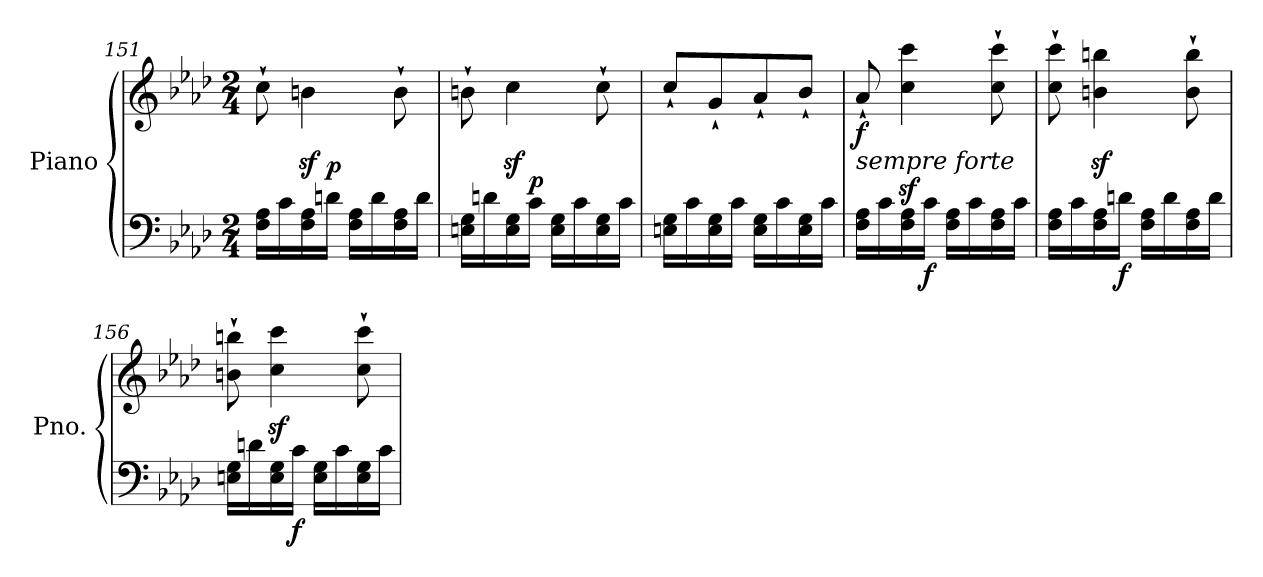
**kern	**kern	**dynam
*part1	*part1	*part1
*staff2	*staff1	*staff1/2
*I"Piano	*	*
*I'Pno.	*	*
*clefF4	*clefG2	*
*k[b-e-a-d-]	*k[b-e-a-d-]	*
*M2/4	*M2/4	*
=151	=151	=151
16F\ 16A-\LL	8cc`\	.
16c\	.	.
16F\ 16A-\	4bnz<\	.
!	!	!LO:DY:a=2
16dn\JJ	.	p
16F\ 16A-\LL	.	.
16d\	.	.
16F\ 16A-\	8b`\	.
16d\JJ	.	.
=152	=152	=152
16En\ 16G\LL	8bn`\	.
16dn\	.	.
16E\ 16G\	4ccz<\	.
!	!	!LO:DY:a=2
16c\JJ	.	p
16E\ 16G\LL	.	.
16c\	.	.
16E\ 16G\	8cc`\	.
16c\JJ	.	.
=153	=153	=153
16En\ 16G\LL	8cc`/L	.
16c\	.	.
16E\ 16G\	8g`/	.
16c\JJ	.	.
16E\ 16G\LL	8a-`/	.
16c\	.	.
16E\ 16G\	8b-`/J	.
16c\JJ	.	.
!!LO:LB:g=z
=154	=154	=154
!	!LO:TX:b:i:t=sempre forte	!
!	!	!LO:DY:b
16F\ 16A-\LL	8a-`/	f
16c\	.	.
16F\ 16A-\	4cc\z< 4ccc\z<	.
!	!	!LO:DY:b=2
16c\JJ	.	f
16F\ 16A-\LL	.	.
16c\	.	.
16F\ 16A-\	8cc\` 8ccc\`	.
16c\JJ	.	.
!!LO:LB:g=z
=155	=155	=155
16F\ 16A-\LL	8cc\` 8ccc\`	.
16c\	.	.
16F\ 16A-\	4bn\z< 4bbn\z<	.
!	!	!LO:DY:b=2
16dn\JJ	.	f
16F\ 16A-\LL	.	.
16d\	.	.
16F\ 16A-\	8b\` 8bb\`	.
16d\JJ	.	.
=156	=156	=156
16En\ 16G\LL	8bn\` 8bbn\`	.
16dn\	.	.
16E\ 16G\	4cc\z< 4ccc\z<	.
!	!	!LO:DY:b=2
16c\JJ	.	f
16E\ 16G\LL	.	.
16c\	.	.
16E\ 16G\	8cc\` 8ccc\`	.
16c\JJ	.	.
=	=	=
*-	*-	*-
